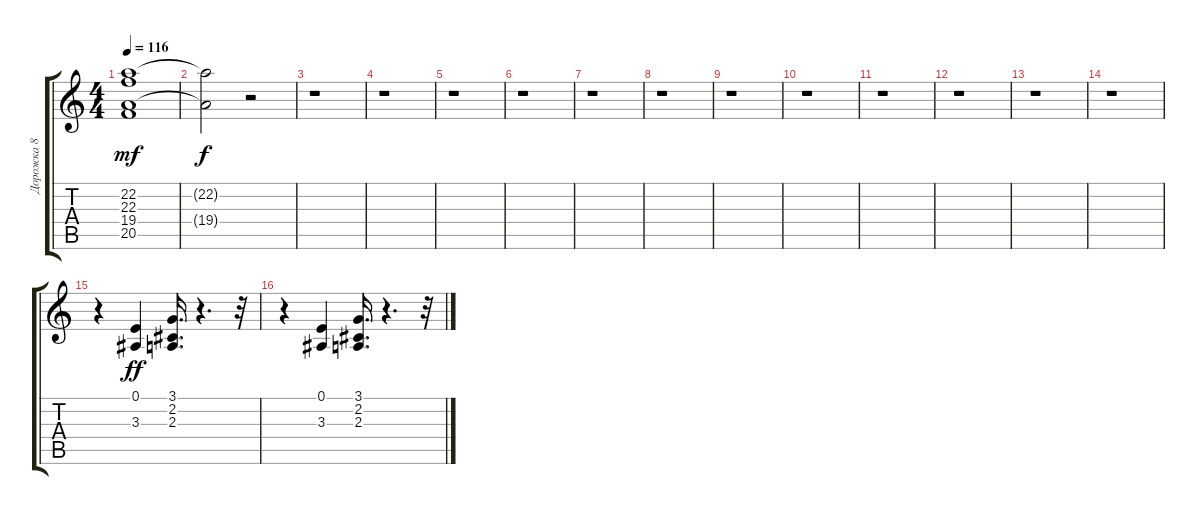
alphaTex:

\track ("Дорожка 8" "Дорожка 8") {instrument stringensemble2}
\staff {score tabs}
\tuning (E4 B3 G3 D3 A2 E2) {hide}
\ts (4 4)
\tempo 116
\clef g2
\ks c
(22.2 22.3 19.4 20.5).1{dy mf} |
(22.2{t} 19.4{t}).2{dy f} r.2 |
r.1 |
r.1 |
r.1 |
r.1 |
r.1 |
r.1 |
r.1 |
r.1 |
r.1 |
r.1 |
r.1 |
r.1 |
r.4 (0.1 3.3).4{dy ff} (3.1 2.2 2.3).16{d} r.4{d} r.32 |
r.4 (0.1 3.3).4 (3.1 2.2 2.3).16{d} r.4{d} r.32
